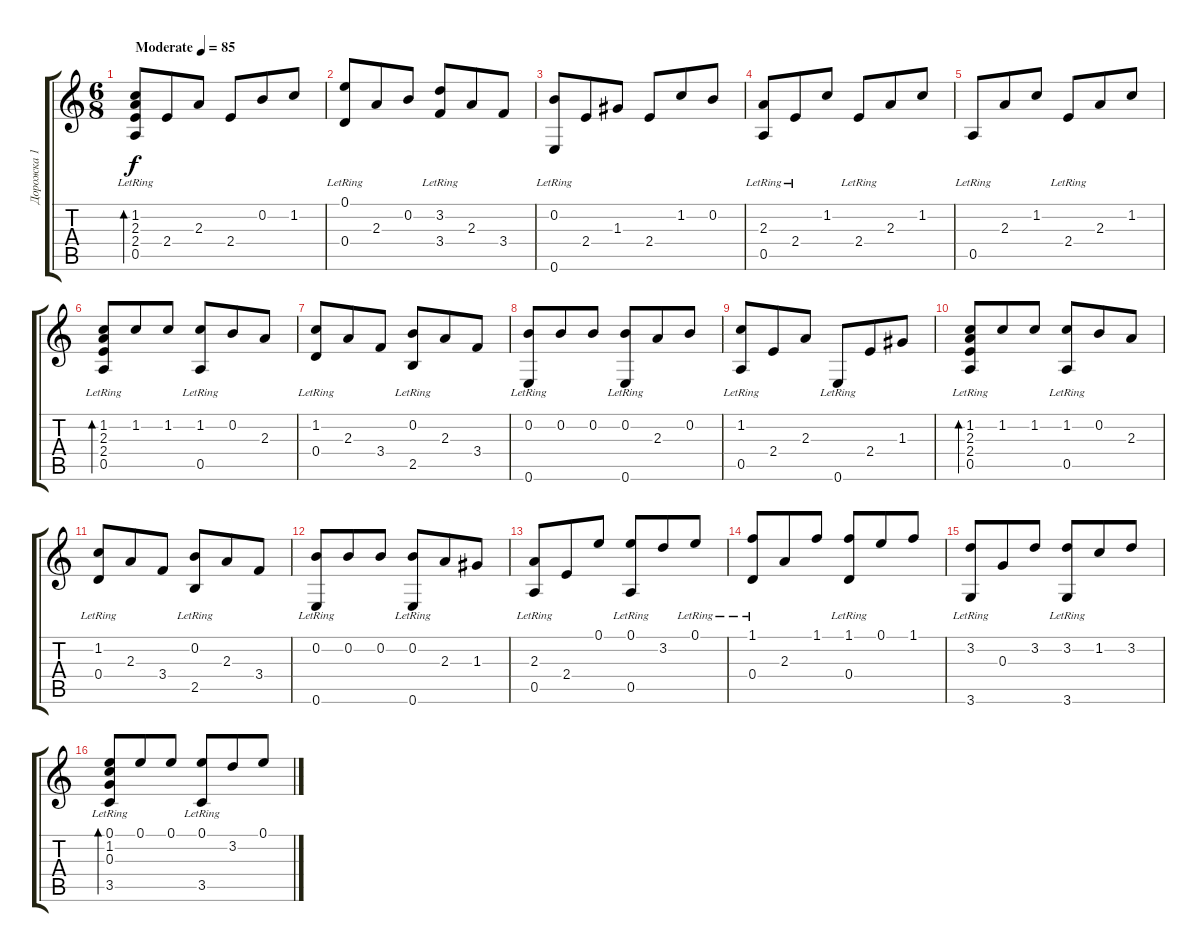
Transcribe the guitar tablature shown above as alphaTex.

\track ("Дорожка 1" "Дорожка 1") {instrument electricguitarjazz}
\staff {score tabs}
\tuning (E4 B3 G3 D3 A2 E2) {hide}
\ts (6 8)
\tempo (85 "Moderate")
\clef g2
\ks c
(1.2{lr} 2.3{lr} 2.4 0.5{lr}).8{bd 30 dy f instrument electricguitarjazz} 2.4.8 2.3.8 2.4.8 0.2.8 1.2.8 |
(0.1{lr} 0.4).8 2.3.8 0.2.8 (3.2{lr} 3.4).8 2.3.8 3.4.8 |
(0.2{lr} 0.6{lr}).8 2.4.8 1.3.8 2.4.8 1.2.8 0.2.8 |
(2.3{lr} 0.5{lr}).8 2.4{lr}.8 1.2.8 2.4{lr}.8 2.3.8 1.2.8 |
0.5{lr}.8 2.3.8 1.2.8 2.4{lr}.8 2.3.8 1.2.8 |
(1.2{lr} 2.3{lr} 2.4{lr} 0.5{lr}).8{bd 30} 1.2.8 1.2.8 (1.2 0.5{lr}).8 0.2.8 2.3.8 |
(1.2{lr} 0.4{lr}).8 2.3.8 3.4.8 (0.2{lr} 2.5{lr}).8 2.3.8 3.4.8 |
(0.2 0.6{lr}).8 0.2.8 0.2.8 (0.2 0.6{lr}).8 2.3.8 0.2.8 |
(1.2{lr} 0.5{lr}).8 2.4.8 2.3.8 0.6{lr}.8 2.4.8 1.3.8 |
(1.2{lr} 2.3{lr} 2.4{lr} 0.5{lr}).8{bd 30} 1.2.8 1.2.8 (1.2 0.5{lr}).8 0.2.8 2.3.8 |
(1.2{lr} 0.4{lr}).8 2.3.8 3.4.8 (0.2{lr} 2.5{lr}).8 2.3.8 3.4.8 |
(0.2 0.6{lr}).8 0.2.8 0.2.8 (0.2 0.6{lr}).8 2.3.8 1.3.8 |
(2.3{lr} 0.5{lr}).8 2.4.8 0.1.8 (0.1{lr} 0.5{lr}).8 3.2.8 0.1{lr}.8 |
(1.1{lr} 0.4{lr}).8 2.3.8 1.1.8 (1.1{lr} 0.4{lr}).8 0.1.8 1.1.8 |
(3.2{lr} 3.6{lr}).8 0.3.8 3.2.8 (3.2{lr} 3.6{lr}).8 1.2.8 3.2.8 |
(0.1{lr} 1.2{lr} 0.3{lr} 3.5{lr}).8{bd 30} 0.1.8 0.1.8 (0.1 3.5{lr}).8 3.2.8 0.1.8
